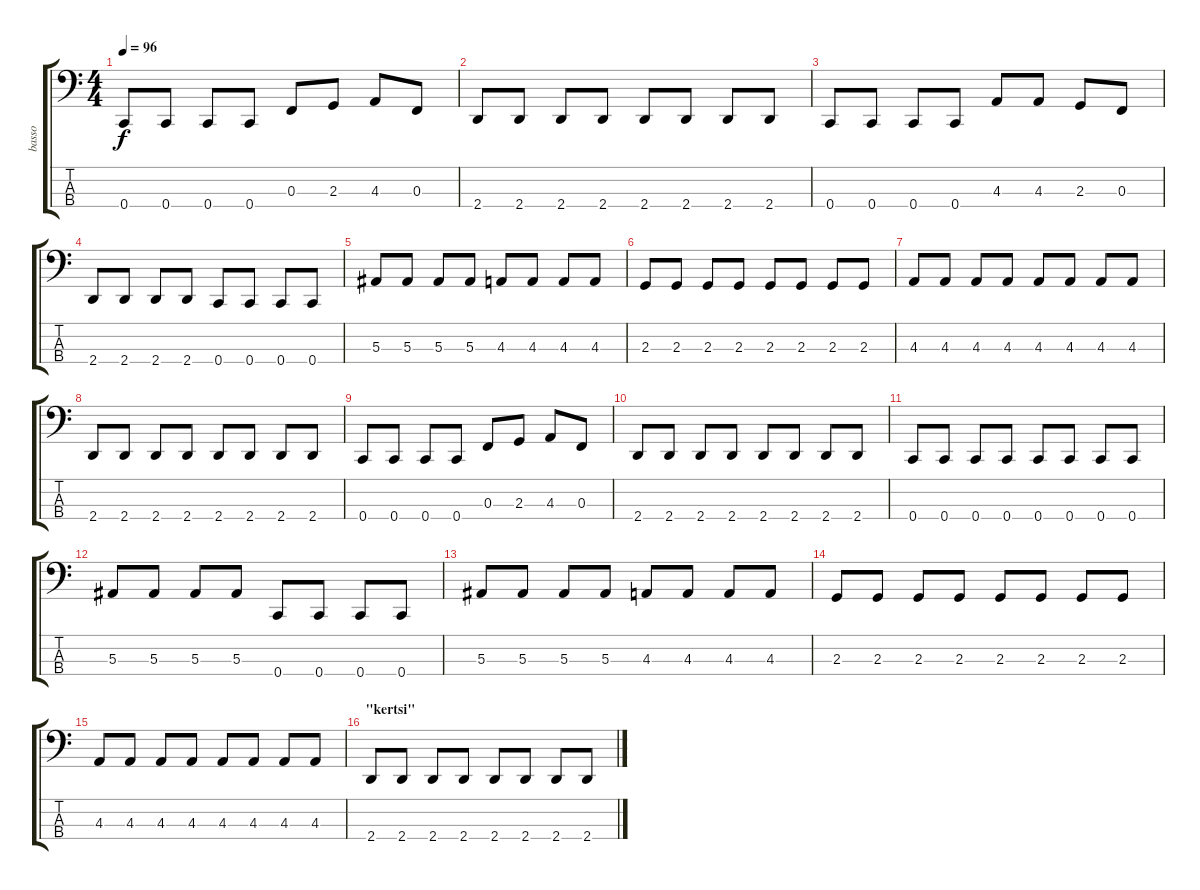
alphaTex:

\track ("basso" "basso") {instrument electricbassfinger}
\staff {score tabs}
\tuning (Eb2 Bb1 F1 C1) {hide}
\ts (4 4)
\tempo 96
\clef f4
\ks c
0.4.8{dy f} 0.4.8 0.4.8 0.4.8 0.3.8 2.3.8 4.3.8 0.3.8 |
2.4.8 2.4.8 2.4.8 2.4.8 2.4.8 2.4.8 2.4.8 2.4.8 |
0.4.8 0.4.8 0.4.8 0.4.8 4.3.8 4.3.8 2.3.8 0.3.8 |
2.4.8 2.4.8 2.4.8 2.4.8 0.4.8 0.4.8 0.4.8 0.4.8 |
5.3.8 5.3.8 5.3.8 5.3.8 4.3.8 4.3.8 4.3.8 4.3.8 |
2.3.8 2.3.8 2.3.8 2.3.8 2.3.8 2.3.8 2.3.8 2.3.8 |
4.3.8 4.3.8 4.3.8 4.3.8 4.3.8 4.3.8 4.3.8 4.3.8 |
2.4.8 2.4.8 2.4.8 2.4.8 2.4.8 2.4.8 2.4.8 2.4.8 |
0.4.8 0.4.8 0.4.8 0.4.8 0.3.8 2.3.8 4.3.8 0.3.8 |
2.4.8 2.4.8 2.4.8 2.4.8 2.4.8 2.4.8 2.4.8 2.4.8 |
0.4.8 0.4.8 0.4.8 0.4.8 0.4.8 0.4.8 0.4.8 0.4.8 |
5.3.8 5.3.8 5.3.8 5.3.8 0.4.8 0.4.8 0.4.8 0.4.8 |
5.3.8 5.3.8 5.3.8 5.3.8 4.3.8 4.3.8 4.3.8 4.3.8 |
2.3.8 2.3.8 2.3.8 2.3.8 2.3.8 2.3.8 2.3.8 2.3.8 |
4.3.8 4.3.8 4.3.8 4.3.8 4.3.8 4.3.8 4.3.8 4.3.8 |
\section ("" "\"kertsi\"")
2.4.8 2.4.8 2.4.8 2.4.8 2.4.8 2.4.8 2.4.8 2.4.8
